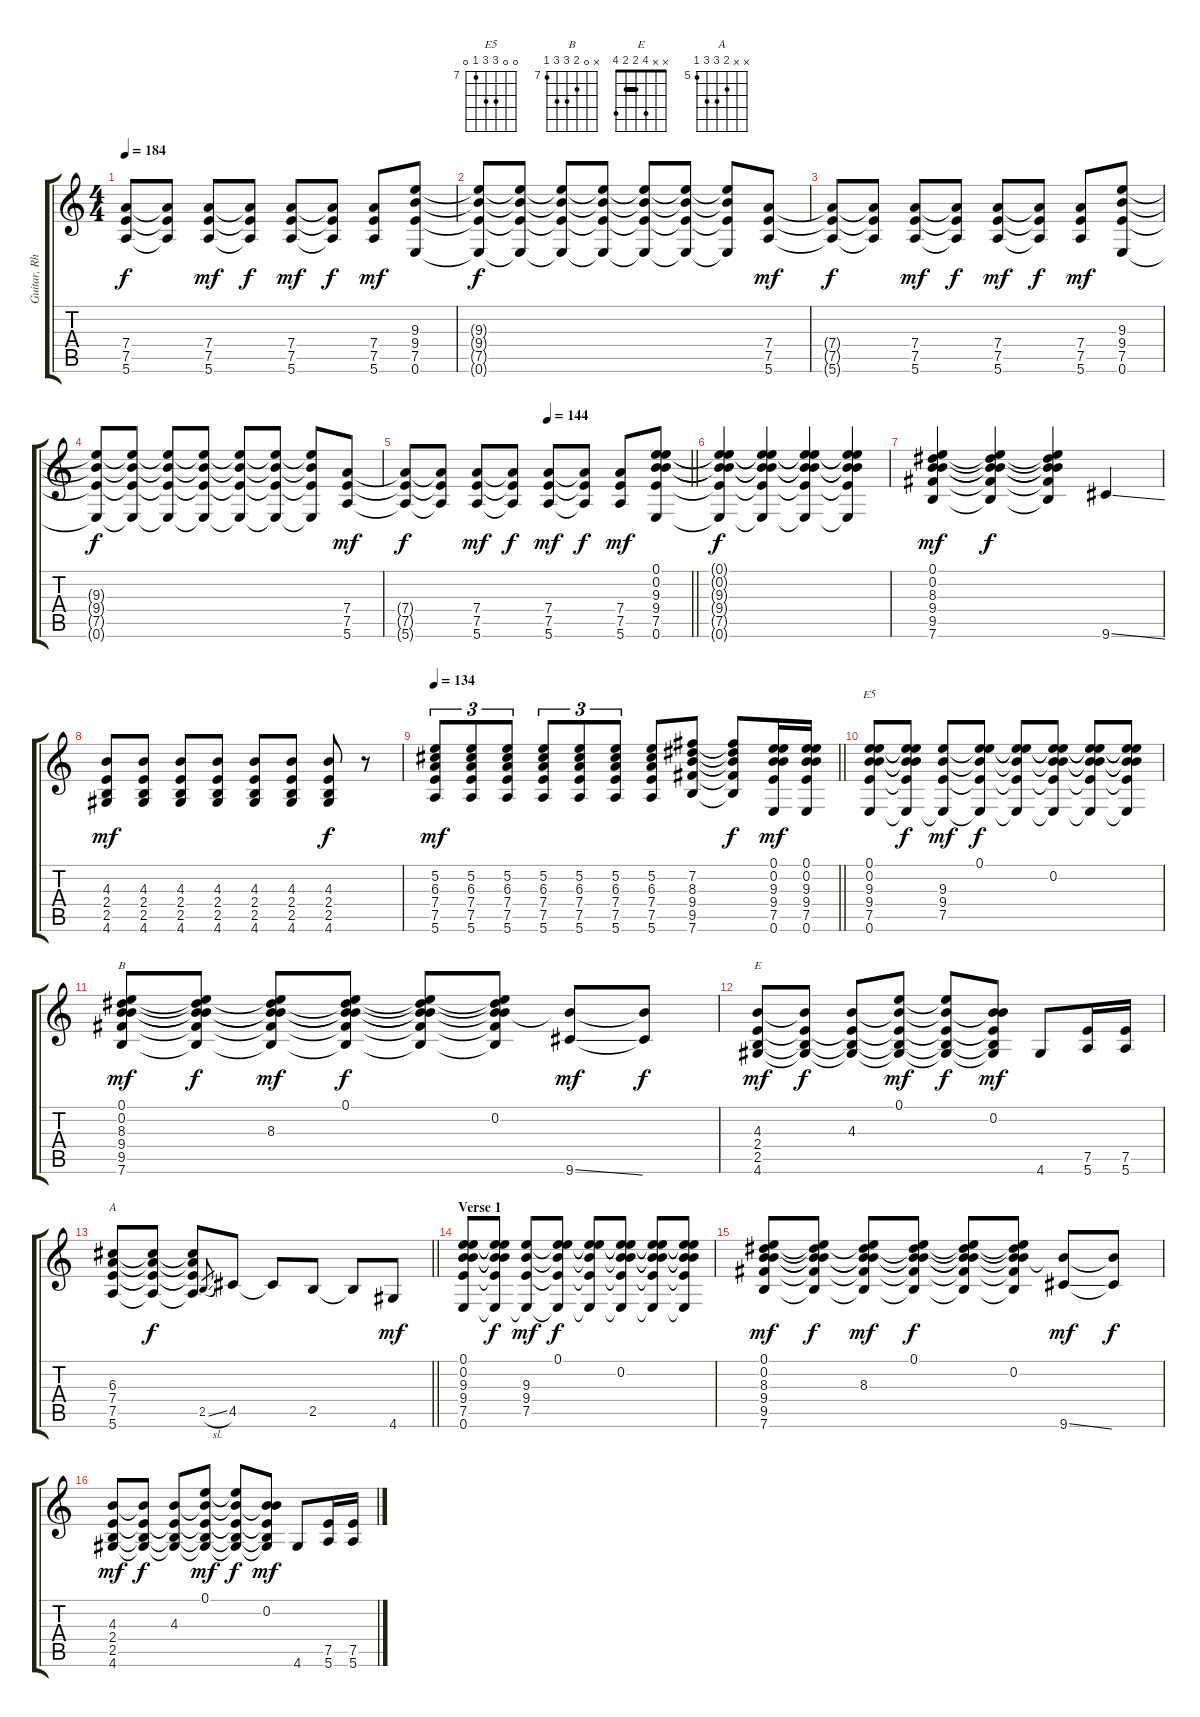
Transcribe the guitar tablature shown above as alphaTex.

\track ("Guitar, Rhythm" "Guitar, Rh") {instrument overdrivenguitar}
\staff {score tabs}
\tuning (E4 B3 G3 D3 A2 E2) {hide}
\chord ("E5" 0 0 9 9 7 0) {firstfret 7}
\chord ("B" x 0 8 9 9 7) {firstfret 7}
\chord ("E" x x 4 2 2 4) {barre 2}
\chord ("A" x x 6 7 7 5) {firstfret 5}
\ts (4 4)
\tempo 184
\clef g2
\ks c
(7.4{t} 7.5{t} 5.6{t}).8{dy f} (7.4{t} 7.5{t} 5.6{t}).8 (7.4 7.5 5.6).8{dy mf} (7.4{t} 7.5{t} 5.6{t}).8{dy f} (7.4 7.5 5.6).8{dy mf} (7.4{t} 7.5{t} 5.6{t}).8{dy f} (7.4 7.5 5.6).8{dy mf} (9.3 9.4 7.5 0.6).8 |
(9.3{t} 9.4{t} 7.5{t} 0.6{t}).8{dy f} (9.3{t} 9.4{t} 7.5{t} 0.6{t}).8 (9.3{t} 9.4{t} 7.5{t} 0.6{t}).8 (9.3{t} 9.4{t} 7.5{t} 0.6{t}).8 (9.3{t} 9.4{t} 7.5{t} 0.6{t}).8 (9.3{t} 9.4{t} 7.5{t} 0.6{t}).8 (9.3{t} 9.4{t} 7.5{t} 0.6{t}).8 (7.4 7.5 5.6).8{dy mf} |
(7.4{t} 7.5{t} 5.6{t}).8{dy f} (7.4{t} 7.5{t} 5.6{t}).8 (7.4 7.5 5.6).8{dy mf} (7.4{t} 7.5{t} 5.6{t}).8{dy f} (7.4 7.5 5.6).8{dy mf} (7.4{t} 7.5{t} 5.6{t}).8{dy f} (7.4 7.5 5.6).8{dy mf} (9.3 9.4 7.5 0.6).8 |
(9.3{t} 9.4{t} 7.5{t} 0.6{t}).8{dy f} (9.3{t} 9.4{t} 7.5{t} 0.6{t}).8 (9.3{t} 9.4{t} 7.5{t} 0.6{t}).8 (9.3{t} 9.4{t} 7.5{t} 0.6{t}).8 (9.3{t} 9.4{t} 7.5{t} 0.6{t}).8 (9.3{t} 9.4{t} 7.5{t} 0.6{t}).8 (9.3{t} 9.4{t} 7.5{t} 0.6{t}).8 (7.4 7.5 5.6).8{dy mf} |
\tempo (144 0.5)
\barLineRight lightlight
(7.4{t} 7.5{t} 5.6{t}).8{dy f} (7.4{t} 7.5{t} 5.6{t}).8 (7.4 7.5 5.6).8{dy mf} (7.4{t} 7.5{t} 5.6{t}).8{dy f} (7.4 7.5 5.6).8{dy mf} (7.4{t} 7.5{t} 5.6{t}).8{dy f} (7.4 7.5 5.6).8{dy mf} (0.1 0.2 9.3 9.4 7.5 0.6).8 |
(0.1{t} 0.2{t} 9.3{t} 9.4{t} 7.5{t} 0.6{t}).4{dy f} (0.1{t} 0.2{t} 9.3{t} 9.4{t} 7.5{t} 0.6{t}).4 (0.1{t} 0.2{t} 9.3{t} 9.4{t} 7.5{t} 0.6{t}).4 (0.1{t} 0.2{t} 9.3{t} 9.4{t} 7.5{t} 0.6{t}).4 |
(0.1 0.2 8.3 9.4 9.5 7.6).4{dy mf} (0.1{t} 0.2{t} 8.3{t} 9.4{t} 9.5{t} 7.6{t}).4{dy f} (0.1{t} 0.2{t} 8.3{t} 9.4{t} 9.5{t} 7.6{t}).4 9.6{ss}.4 |
(4.3 2.4 2.5 4.6).8{dy mf} (4.3 2.4 2.5 4.6).8 (4.3 2.4 2.5 4.6).8 (4.3 2.4 2.5 4.6).8 (4.3 2.4 2.5 4.6).8 (4.3 2.4 2.5 4.6).8 (4.3 2.4 2.5 4.6).8{dy f} r.8 |
\tempo 134
\barLineRight lightlight
(5.2 6.3 7.4 7.5 5.6).8{tu (3 2) dy mf} (5.2 6.3 7.4 7.5 5.6).8{tu (3 2)} (5.2 6.3 7.4 7.5 5.6).8{tu (3 2)} (5.2 6.3 7.4 7.5 5.6).8{tu (3 2)} (5.2 6.3 7.4 7.5 5.6).8{tu (3 2)} (5.2 6.3 7.4 7.5 5.6).8{tu (3 2)} (5.2 6.3 7.4 7.5 5.6).8 (7.2 8.3 9.4 9.5 7.6).8 (7.2{t} 8.3{t} 9.4{t} 9.5{t} 7.6{t}).8{dy f} (0.1 0.2 9.3 9.4 7.5 0.6).16{dy mf} (0.1 0.2 9.3 9.4 7.5 0.6).16 |
(0.1 0.2 9.3 9.4 7.5 0.6).8{ch "E5"} (0.1{t} 0.2{t} 9.3{t} 9.4{t} 7.5{t} 0.6{t}).8{dy f} (9.3 9.4 7.5 0.6{t}).8{dy mf} (0.1 9.3{t} 9.4{t} 7.5{t} 0.6{t}).8{dy f} (0.1{t} 9.3{t} 9.4{t} 7.5{t} 0.6{t}).8 (0.1{t} 0.2 9.3{t} 9.4{t} 7.5{t} 0.6{t}).8 (0.1{t} 0.2{t} 9.3{t} 9.4{t} 7.5{t} 0.6{t}).8 (0.1{t} 0.2{t} 9.3{t} 9.4{t} 7.5{t} 0.6{t}).8 |
(0.1 0.2 8.3 9.4 9.5 7.6).8{ch "B" dy mf} (0.1{t} 0.2{t} 8.3{t} 9.4{t} 9.5{t} 7.6{t}).8{dy f} (0.1{t} 0.2{t} 8.3 9.4{t} 9.5{t} 7.6{t}).8{dy mf} (0.1 0.2{t} 8.3{t} 9.4{t} 9.5{t} 7.6{t}).8{dy f} (0.1{t} 0.2{t} 8.3{t} 9.4{t} 9.5{t} 7.6{t}).8 (0.1{t} 0.2 8.3{t} 9.4{t} 9.5{t} 7.6{t}).8 (0.2{t} 9.6{ss}).8{dy mf} (0.2{t} 9.6{t}).8{dy f} |
(4.3 2.4 2.5 4.6).8{ch "E" dy mf} (4.3{t} 2.4{t} 2.5{t} 4.6{t}).8{dy f} (4.3 2.4{t} 2.5{t} 4.6{t}).8 (0.1 4.3{t} 2.4{t} 2.5{t} 4.6{t}).8{dy mf} (0.1{t} 4.3{t} 2.4{t} 2.5{t} 4.6{t}).8{dy f} (0.2 4.3{t} 2.4{t} 2.5{t} 4.6{t}).8{dy mf} 4.6.8 (7.5 5.6).16 (7.5 5.6).16 |
\barLineRight lightlight
(6.3 7.4 7.5 5.6).8{ch "A"} (6.3{t} 7.4{t} 7.5{t} 5.6{t}).8{dy f} (6.3{t} 7.4{t} 7.5{t} 5.6{t}).8 2.5{sl}.8{gr} 4.5.8 4.5{t}.8 2.5.8 2.5{t}.8 4.6.8{dy mf} |
\section ("" "Verse 1")
(0.1 0.2 9.3 9.4 7.5 0.6).8 (0.1{t} 0.2{t} 9.3{t} 9.4{t} 7.5{t} 0.6{t}).8{dy f} (9.3 9.4 7.5 0.6{t}).8{dy mf} (0.1 9.3{t} 9.4{t} 7.5{t} 0.6{t}).8{dy f} (0.1{t} 9.3{t} 9.4{t} 7.5{t} 0.6{t}).8 (0.1{t} 0.2 9.3{t} 9.4{t} 7.5{t} 0.6{t}).8 (0.1{t} 0.2{t} 9.3{t} 9.4{t} 7.5{t} 0.6{t}).8 (0.1{t} 0.2{t} 9.3{t} 9.4{t} 7.5{t} 0.6{t}).8 |
(0.1 0.2 8.3 9.4 9.5 7.6).8{dy mf} (0.1{t} 0.2{t} 8.3{t} 9.4{t} 9.5{t} 7.6{t}).8{dy f} (0.1{t} 0.2{t} 8.3 9.4{t} 9.5{t} 7.6{t}).8{dy mf} (0.1 0.2{t} 8.3{t} 9.4{t} 9.5{t} 7.6{t}).8{dy f} (0.1{t} 0.2{t} 8.3{t} 9.4{t} 9.5{t} 7.6{t}).8 (0.1{t} 0.2 8.3{t} 9.4{t} 9.5{t} 7.6{t}).8 (0.2{t} 9.6{ss}).8{dy mf} (0.2{t} 9.6{t}).8{dy f} |
(4.3 2.4 2.5 4.6).8{dy mf} (4.3{t} 2.4{t} 2.5{t} 4.6{t}).8{dy f} (4.3 2.4{t} 2.5{t} 4.6{t}).8 (0.1 4.3{t} 2.4{t} 2.5{t} 4.6{t}).8{dy mf} (0.1{t} 4.3{t} 2.4{t} 2.5{t} 4.6{t}).8{dy f} (0.2 4.3{t} 2.4{t} 2.5{t} 4.6{t}).8{dy mf} 4.6.8 (7.5 5.6).16 (7.5 5.6).16
